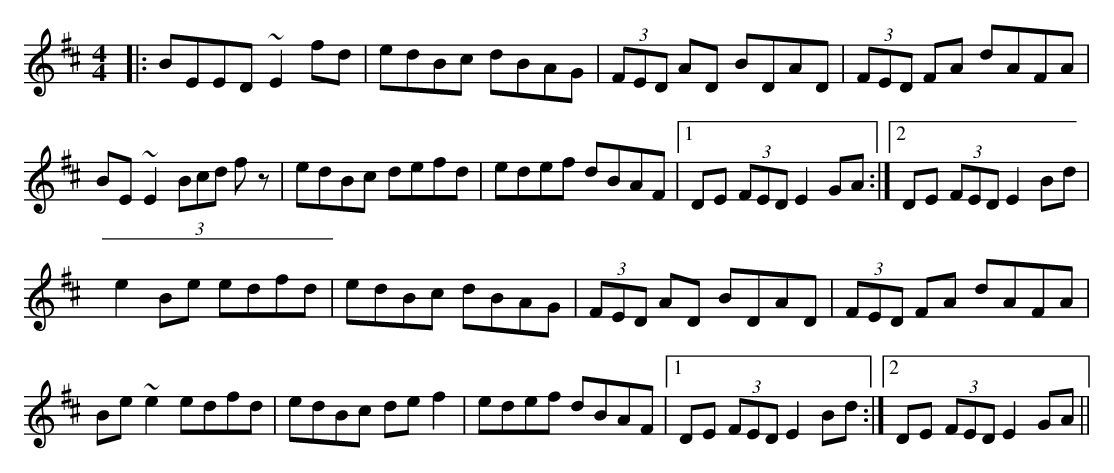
X:1
M:4/4
K:Edor
|:BEED ~E2fd|edBc dBAG|(3FED AD BDAD|(3FED FA dAFA|
BE~E2 (3Bcd fz|edBc defd|edef dBAF|1 DE (3FED E2 GA:|2 DE (3FED E2 Bd|
e2Be edfd|edBc dBAG|(3FED AD BDAD|(3FED FA dAFA|
Be ~e2 edfd|edBc def2|edef dBAF|1 DE (3FED E2 Bd:|2 DE (3FED E2 GA||
